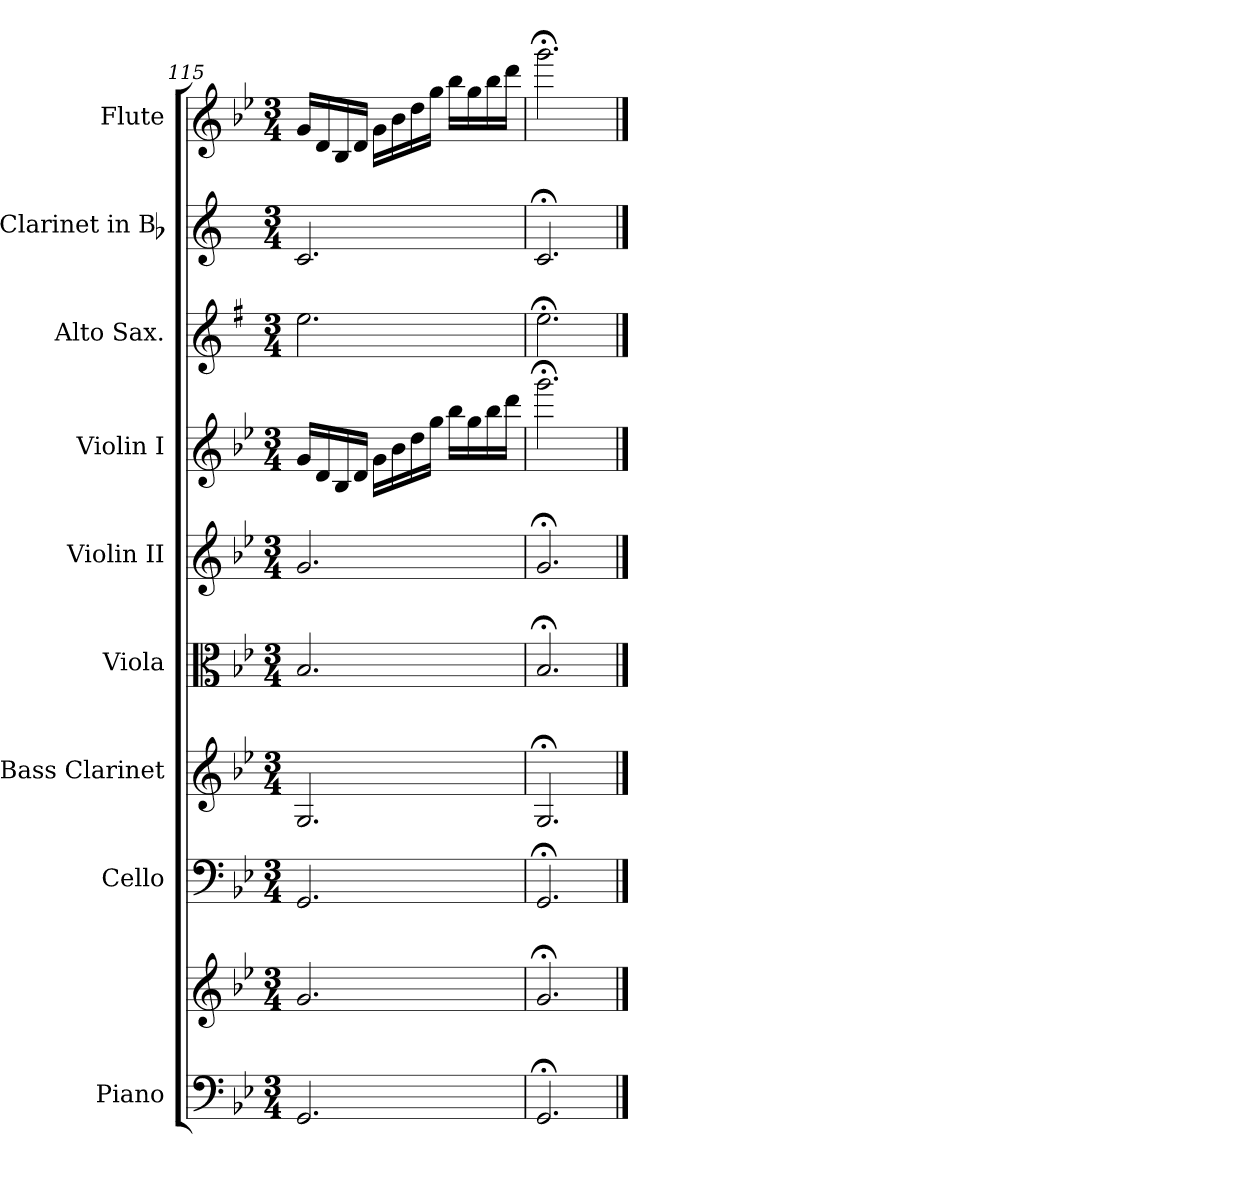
**kern	**kern	**kern	**kern	**kern	**kern	**kern	**kern	**kern	**kern
*part9	*part9	*part8	*part7	*part6	*part5	*part4	*part3	*part2	*part1
*staff10	*staff9	*staff8	*staff7	*staff6	*staff5	*staff4	*staff3	*staff2	*staff1
*I"Piano	*	*I"Cello	*I"Bass Clarinet	*I"Viola	*I"Violin II	*I"Violin I	*I"Alto Sax.	*I"Clarinet in Bb	*I"Flute
*I'Pno.	*	*	*I'B. Cl.	*I'Vla.	*I'Vln. II	*I'Vln. I	*I'A. Sx.	*	*I'Fl.
*clefF4	*clefG2	*clefF4	*clefG2	*clefC3	*clefG2	*clefG2	*clefG2	*clefG2	*clefG2
*	*	*	*ITrd8c14	*	*	*	*ITrd5c9	*ITrd1c2	*
*k[b-e-]	*k[b-e-]	*k[b-e-]	*k[b-e-]	*k[b-e-]	*k[b-e-]	*k[b-e-]	*k[b-e-]	*k[b-e-]	*k[b-e-]
*g:	*g:	*g:	*	*g:	*g:	*g:	*g:	*	*g:
*M3/4	*M3/4	*M3/4	*M3/4	*M3/4	*M3/4	*M3/4	*M3/4	*M3/4	*M3/4
=115	=115	=115	=115	=115	=115	=115	=115	=115	=115
2.GG/	2.g/	2.GG/	2.GG/	2.B-/	2.g/	16g/LL	2.g\	2.B-/	16g/LL
.	.	.	.	.	.	16d/	.	.	16d/
.	.	.	.	.	.	16B-/	.	.	16B-/
.	.	.	.	.	.	16d/JJ	.	.	16d/JJ
.	.	.	.	.	.	16g\LL	.	.	16g\LL
.	.	.	.	.	.	16b-\	.	.	16b-\
.	.	.	.	.	.	16dd\	.	.	16dd\
.	.	.	.	.	.	16gg\JJ	.	.	16gg\JJ
.	.	.	.	.	.	16bb-\LL	.	.	16bb-\LL
.	.	.	.	.	.	16gg\	.	.	16gg\
.	.	.	.	.	.	16bb-\	.	.	16bb-\
.	.	.	.	.	.	16ddd\JJ	.	.	16ddd\JJ
=116	=116	=116	=116	=116	=116	=116	=116	=116	=116
2.GG;</	2.g;</	2.GG;</	2.GG;</	2.B-;</	2.g;</	2.ggg;<\	2.g;<\	2.B-;</	2.ggg;<\
==	==	==	==	==	==	==	==	==	==
*-	*-	*-	*-	*-	*-	*-	*-	*-	*-
